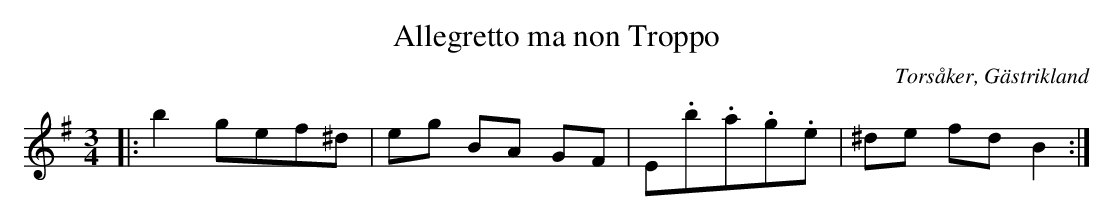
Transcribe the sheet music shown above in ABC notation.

X:1
T:Allegretto ma non Troppo
O:Torsåker, Gästrikland
M:3/4
L:1/16
K:G
|: b4 g2e2f2^d2 | e2g2 B2A2 G2F2 | E2.b2.a2.g2.e2 | ^d2e2 f2d2 B4:|
